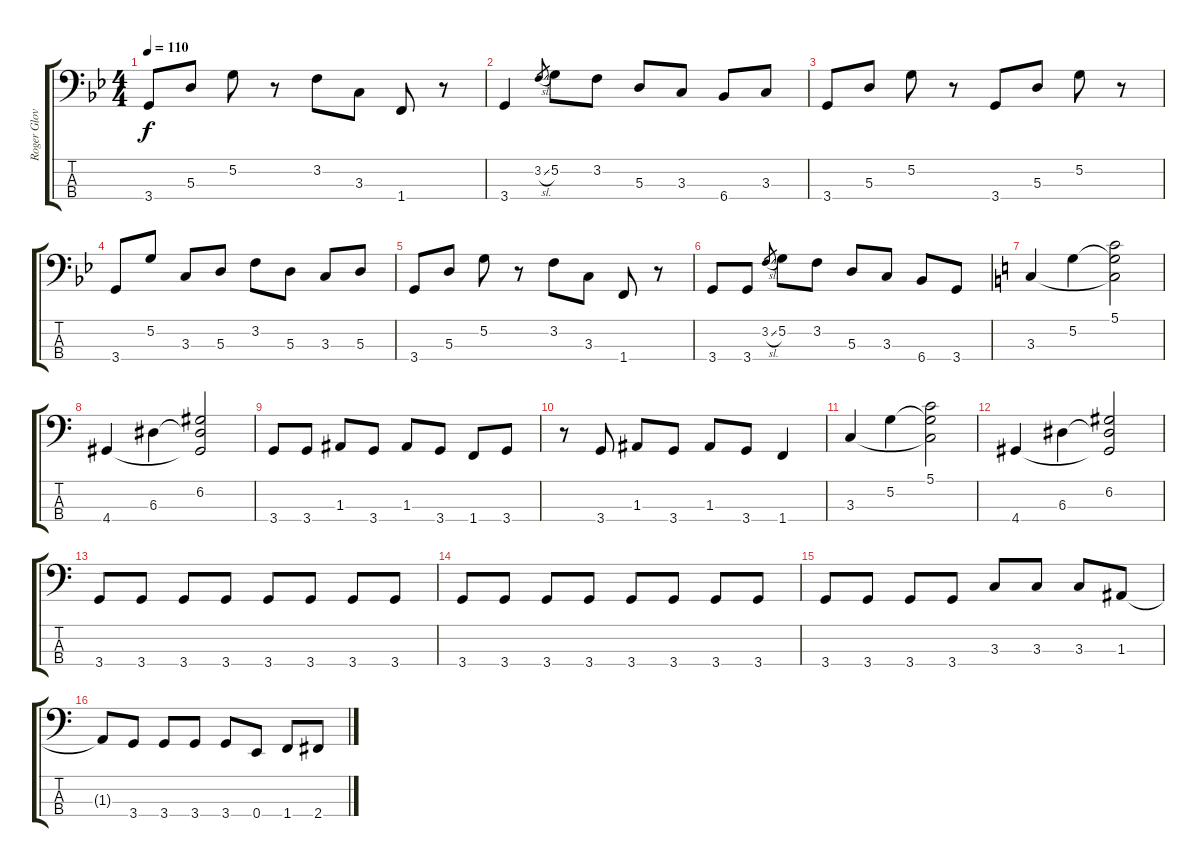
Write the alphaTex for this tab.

\track ("Roger Glover" "Roger Glov") {instrument electricbasspick}
\staff {score tabs}
\tuning (G2 D2 A1 E1) {hide}
\ts (4 4)
\tempo 110
\clef f4
\ks bb
3.4.8{dy f} 5.3.8 5.2.8 r.8 3.2.8 3.3.8 1.4.8 r.8 |
3.4.4 3.2{sl}.8{gr} 5.2.8 3.2.8 5.3.8 3.3.8 6.4.8 3.3.8 |
3.4.8 5.3.8 5.2.8 r.8 3.4.8 5.3.8 5.2.8 r.8 |
3.4.8 5.2.8 3.3.8 5.3.8 3.2.8 5.3.8 3.3.8 5.3.8 |
3.4.8 5.3.8 5.2.8 r.8 3.2.8 3.3.8 1.4.8 r.8 |
3.4.8 3.4.8 3.2{sl}.8{gr} 5.2.8 3.2.8 5.3.8 3.3.8 6.4.8 3.4.8 |
\ks c
3.3.4 5.2.4 (5.1 5.2{t} 3.3{t}).2 |
4.4.4 6.3.4 (6.2 6.3{t} 4.4{t}).2 |
3.4.8 3.4.8 1.3.8 3.4.8 1.3.8 3.4.8 1.4.8 3.4.8 |
r.8 3.4.8 1.3.8 3.4.8 1.3.8 3.4.8 1.4.4 |
3.3.4 5.2.4 (5.1 5.2{t} 3.3{t}).2 |
4.4.4 6.3.4 (6.2 6.3{t} 4.4{t}).2 |
3.4.8 3.4.8 3.4.8 3.4.8 3.4.8 3.4.8 3.4.8 3.4.8 |
3.4.8 3.4.8 3.4.8 3.4.8 3.4.8 3.4.8 3.4.8 3.4.8 |
3.4.8 3.4.8 3.4.8 3.4.8 3.3.8 3.3.8 3.3.8 1.3.8 |
1.3{t}.8 3.4.8 3.4.8 3.4.8 3.4.8 0.4.8 1.4.8 2.4.8
